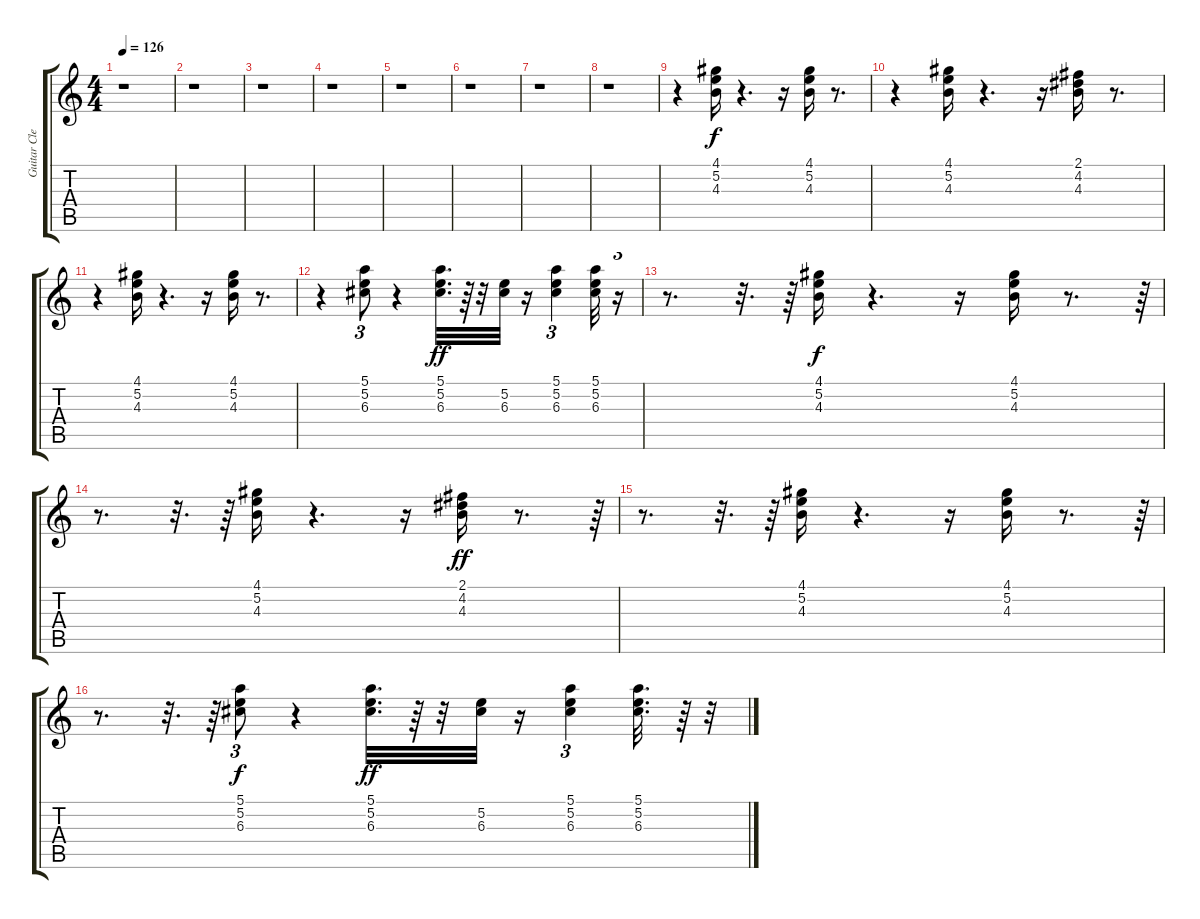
\track ("Guitar Clean" "Guitar Cle") {instrument electricguitarclean}
\staff {score tabs}
\tuning (E4 B3 G3 D3 A2 E2) {hide}
\ts (4 4)
\tempo 126
\clef g2
\ks c
r.1{dy f} |
r.1 |
r.1 |
r.1 |
r.1 |
r.1 |
r.1 |
r.1 |
r.4 (4.1 5.2 4.3).16 r.4{d} r.16 (4.1 5.2 4.3).16 r.8{d} |
r.4 (4.1 5.2 4.3).16 r.4{d} r.16 (2.1 4.2 4.3).16 r.8{d} |
r.4 (4.1 5.2 4.3).16 r.4{d} r.16 (4.1 5.2 4.3).16 r.8{d} |
r.4 (5.1 5.2 6.3).8{tu (3 2)} r.4 (5.1 5.2 6.3).32{d dy ff} r.64 r.32 (5.2 6.3).32 r.16 (5.1 5.2 6.3).4{tu (3 2)} (5.1 5.2 6.3).32 r.16{tu (3 2)} |
r.8{d} r.32{d} r.64 (4.1 5.2 4.3).16{dy f} r.4{d} r.16 (4.1 5.2 4.3).16 r.8{d} r.64{tu (3 2)} |
r.8{d} r.32{d} r.64 (4.1 5.2 4.3).16 r.4{d} r.16 (2.1 4.2 4.3).16{dy ff} r.8{d} r.64{tu (3 2)} |
r.8{d} r.32{d} r.64 (4.1 5.2 4.3).16 r.4{d} r.16 (4.1 5.2 4.3).16 r.8{d} r.64{tu (3 2)} |
r.8{d} r.32{d} r.64 (5.1 5.2 6.3).8{tu (3 2) dy f} r.4 (5.1 5.2 6.3).32{d dy ff} r.64 r.32 (5.2 6.3).32 r.16 (5.1 5.2 6.3).4{tu (3 2)} (5.1 5.2 6.3).32{d} r.64 r.32
